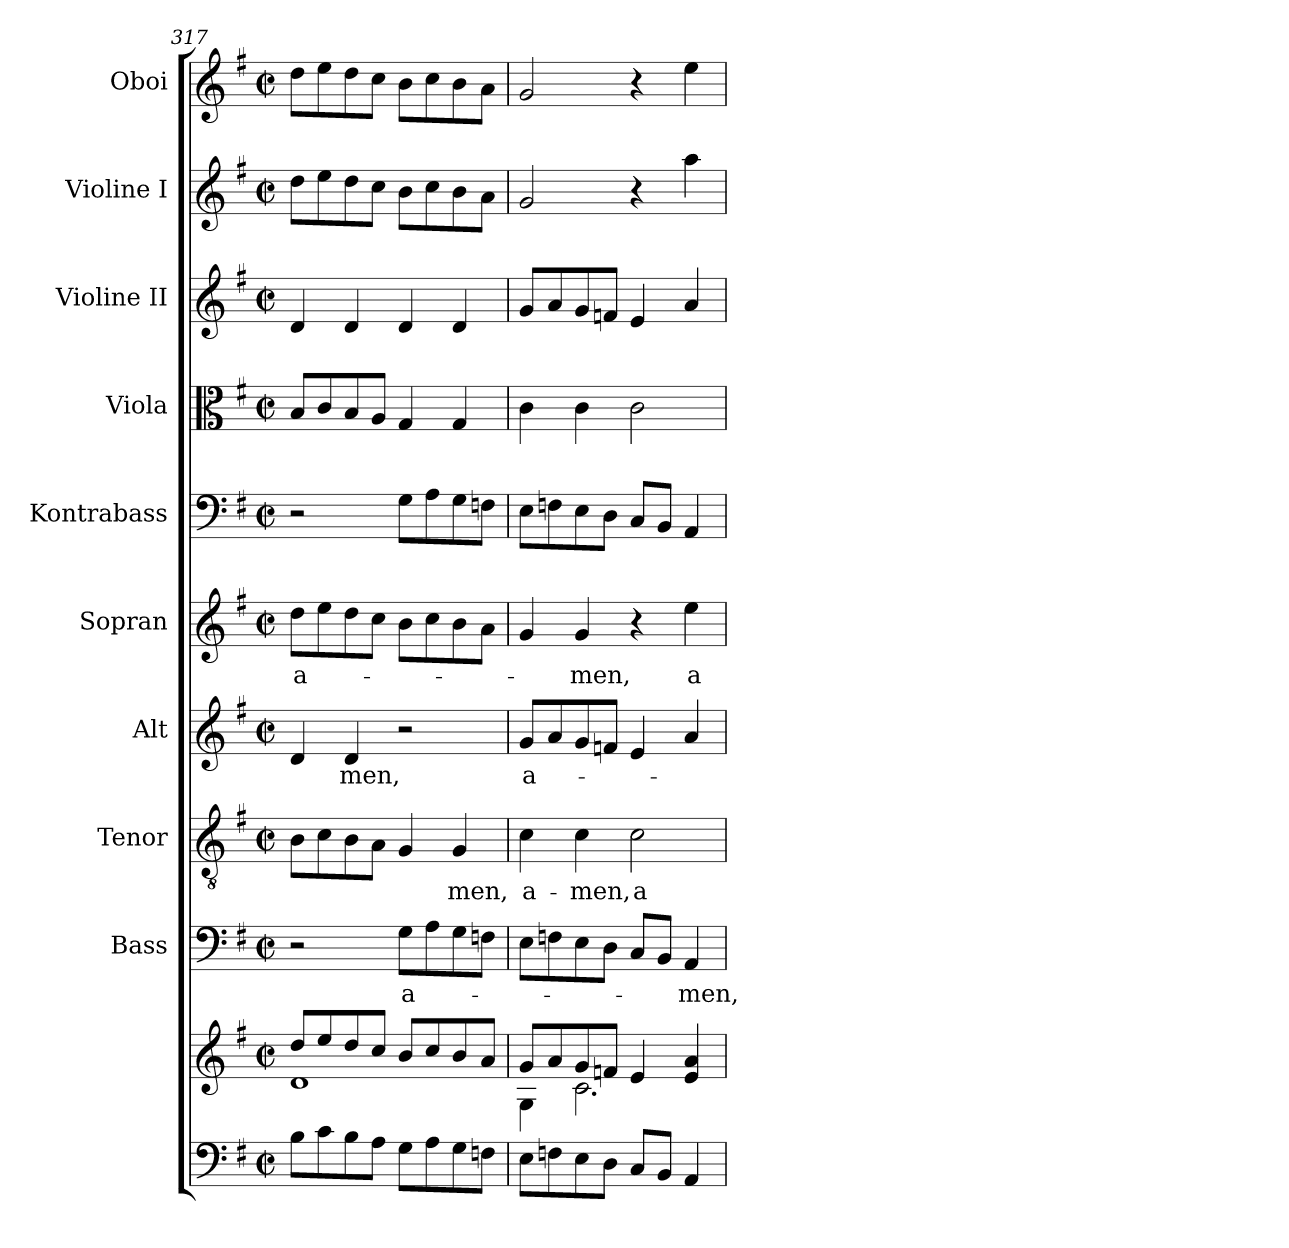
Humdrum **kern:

**kern	**kern	**kern	**text	**kern	**text	**kern	**text	**kern	**text	**kern	**kern	**kern	**kern	**kern
*part10	*part10	*part9	*part9	*part8	*part8	*part7	*part7	*part6	*part6	*part5	*part4	*part3	*part2	*part1
*staff11	*staff10	*staff9	*staff9	*staff8	*staff8	*staff7	*staff7	*staff6	*staff6	*staff5	*staff4	*staff3	*staff2	*staff1
*	*	*I"Bass	*	*I"Tenor	*	*I"Alt	*	*I"Sopran	*	*I"Kontrabass	*I"Viola	*I"Violine II	*I"Violine I	*I"Oboi
*	*	*I'B.	*	*I'T.	*	*I'A.	*	*I'S.	*	*I'Kb.	*I'Vla.	*I'Vl. II	*I'Vl. I	*I'Ob.
*clefF4	*clefG2	*clefF4	*	*clefGv2	*	*clefG2	*	*clefG2	*	*clefF4	*clefC3	*clefG2	*clefG2	*clefG2
*	*	*	*	*	*	*	*	*	*	*ITrd7c12	*	*	*	*
*k[f#]	*k[f#]	*k[f#]	*	*k[f#]	*	*k[f#]	*	*k[f#]	*	*k[f#]	*k[f#]	*k[f#]	*k[f#]	*k[f#]
*G:	*G:	*G:	*	*G:	*	*G:	*	*G:	*	*G:	*G:	*G:	*G:	*G:
*M2/2	*M2/2	*M2/2	*	*M2/2	*	*M2/2	*	*M2/2	*	*M2/2	*M2/2	*M2/2	*M2/2	*M2/2
*met(c|)	*met(c|)	*met(c|)	*	*met(c|)	*	*met(c|)	*	*met(c|)	*	*met(c|)	*met(c|)	*met(c|)	*met(c|)	*met(c|)
=317	=317	=317	=317	=317	=317	=317	=317	=317	=317	=317	=317	=317	=317	=317
*	*^	*	*	*	*	*	*	*	*	*	*	*	*	*
!	!	!	!	!	!	!	!	!	!	!LO:LY:b	!	!	!	!	!
8B\L	8dd/L	1d	2r	.	8B\L	.	4d/	.	8dd\L	a-	2r	8B/L	4d/	8dd\L	8dd\L
8c\	8ee/	.	.	.	8c\	.	.	.	8ee\	.	.	8c/	.	8ee\	8ee\
!	!	!	!	!	!	!	!	!LO:LY:b	!	!	!	!	!	!	!
8B\	8dd/	.	.	.	8B\	.	4d/	-men,	8dd\	.	.	8B/	4d/	8dd\	8dd\
8A\J	8cc/J	.	.	.	8A\J	.	.	.	8cc\J	.	.	8A/J	.	8cc\J	8cc\J
!	!	!	!	!LO:LY:b	!	!	!	!	!	!	!	!	!	!	!
8G\L	8b/L	.	8G\L	a-	4G/	.	2r	.	8b\L	.	8GG\L	4G/	4d/	8b\L	8b\L
8A\	8cc/	.	8A\	.	.	.	.	.	8cc\	.	8AA\	.	.	8cc\	8cc\
!	!	!	!	!	!	!LO:LY:b	!	!	!	!	!	!	!	!	!
8G\	8b/	.	8G\	.	4G/	-men,	.	.	8b\	.	8GG\	4G/	4d/	8b\	8b\
8Fn\J	8a/J	.	8Fn\J	.	.	.	.	.	8a\J	.	8FFn\J	.	.	8a\J	8a\J
=318	=318	=318	=318	=318	=318	=318	=318	=318	=318	=318	=318	=318	=318	=318	=318
!	!	!	!	!	!	!LO:LY:b	!	!LO:LY:b	!	!	!	!	!	!	!
8E\L	8g/L	4G\	8E\L	.	4c\	a-	8g/L	a-	4g/	.	8EE\L	4c\	8g/L	2g/	2g/
8Fn\	8a/	.	8Fn\	.	.	.	8a/	.	.	.	8FFn\	.	8a/	.	.
!	!	!	!	!	!	!LO:LY:b	!	!	!	!LO:LY:b	!	!	!	!	!
8E\	8g/	2.c\	8E\	.	4c\	-men,	8g/	.	4g/	-men,	8EE\	4c\	8g/	.	.
8D\J	8fn/J	.	8D\J	.	.	.	8fn/J	.	.	.	8DD\J	.	8fn/J	.	.
!	!	!	!	!	!	!LO:LY:b	!	!	!	!	!	!	!	!	!
8C/L	4e/	.	8C/L	.	2c\	a-	4e/	.	4r	.	8CC/L	2c\	4e/	4r	4r
8BB/J	.	.	8BB/J	.	.	.	.	.	.	.	8BBB/J	.	.	.	.
!	!	!	!	!LO:LY:b	!	!	!	!	!	!LO:LY:b	!	!	!	!	!
4AA/	4e/ 4a/	.	4AA/	-men,	.	.	4a/	.	4ee\	a-	4AAA/	.	4a/	4aa\	4ee\
*	*v	*v	*	*	*	*	*	*	*	*	*	*	*	*	*
=	=	=	=	=	=	=	=	=	=	=	=	=	=	=
*-	*-	*-	*-	*-	*-	*-	*-	*-	*-	*-	*-	*-	*-	*-
